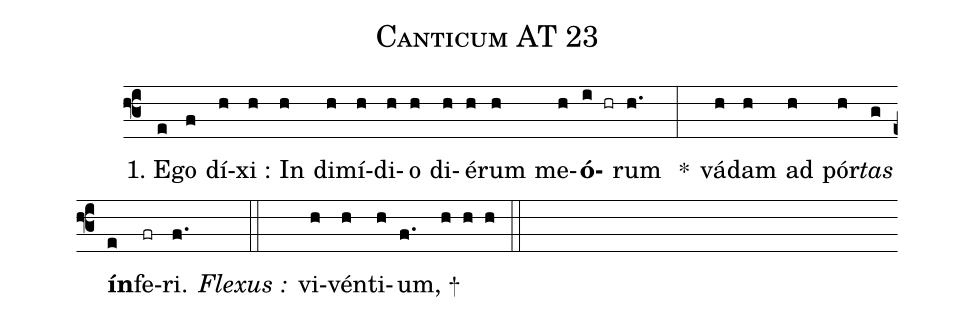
name:Canticum AT 23;
%%
(f3)
~1.~{E}(e)go(f) dí(h)xi~:(h) In(h) di(h)mí(h)di(h)o(h)
di(h)é(h)rum(h) me(h)<b>ó</b>(i hr)rum(h.) ~*(:)
vá(h)dam(h) ad(h) pór(h)<i>tas</i>(g) <b>ín</b>(e)fe(fr)ri.(f. )
<i>Fl</i>{<i>e</i>}<i>xus~:</i>(::) vi(h)vén(h)ti(h)um,~<sp>+</sp>(f.  h h h) (::)

% vim: se enc=utf8 fenc=utf8 digraph syn=gabc:
